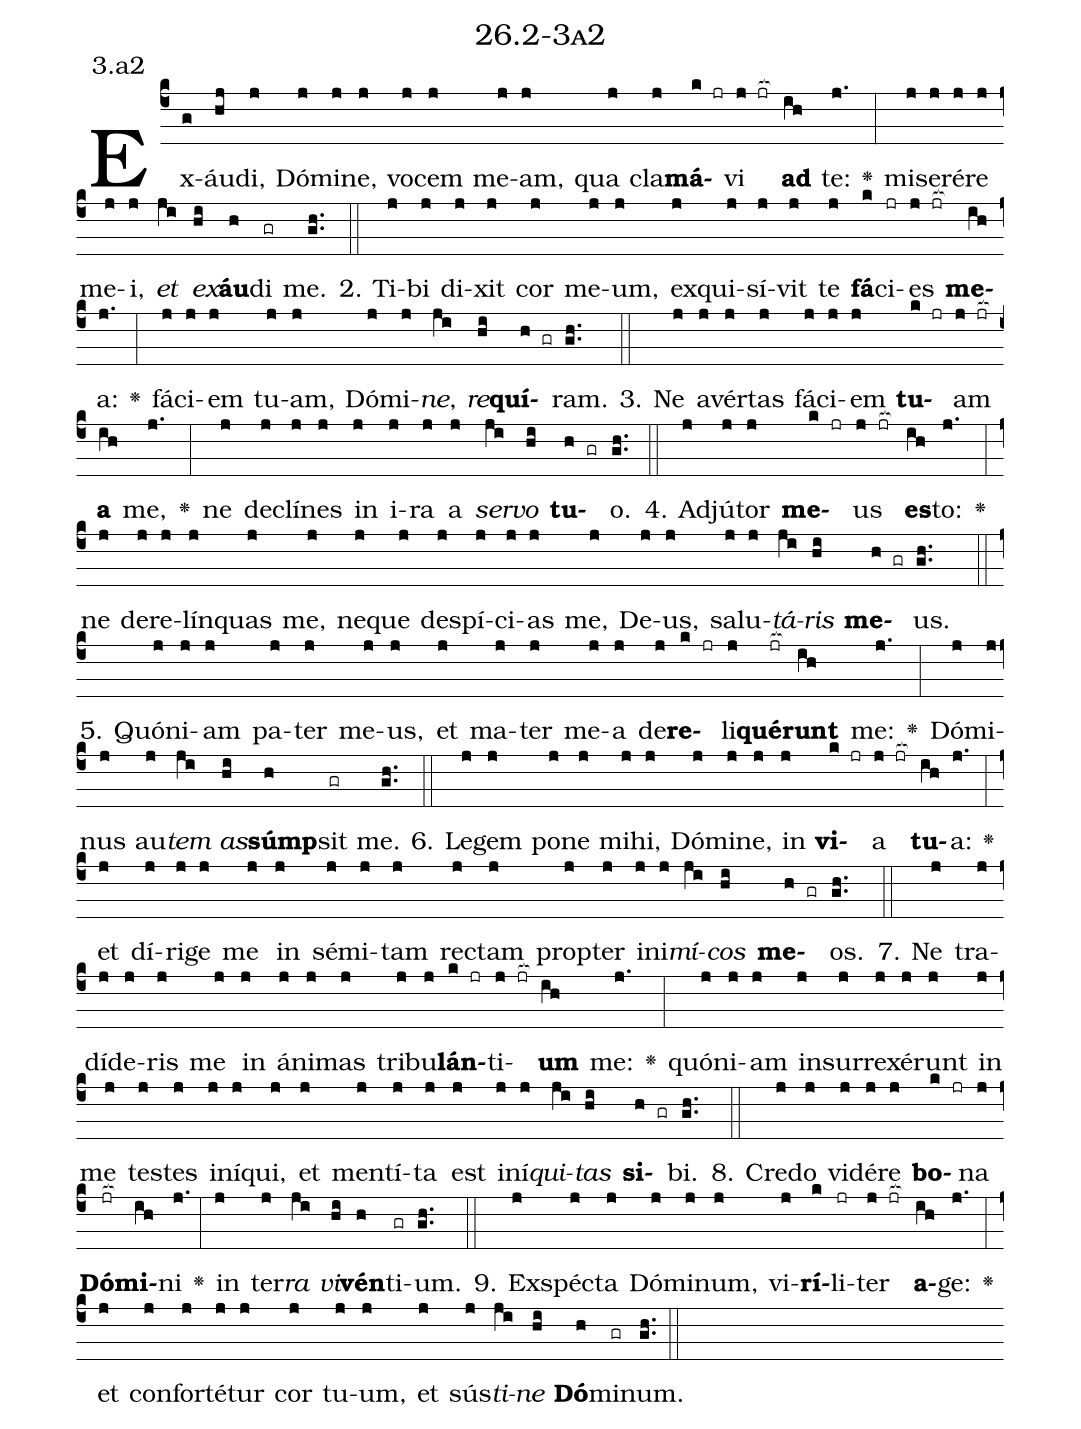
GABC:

name: 26.2-3a2;
annotation: 3.a2;
%%
(c4)Ex(g)áu(hj)di,(j) Dó(j)mi(j)ne,(j) vo(j)cem(j) me(j)am,(j) qua(j) cla(j)<b>má</b>(k jr)vi(j jr[ocb:1{]) <b>ad</b>(ih[ocb:0}]) te:(j.) <v>\greheightstar</v>(:) mi(j)se(j)ré(j)re(j) me(j)i,(j) <i>et</i>(ji) <i>ex</i>(hi)<b>áu</b>(h)di(gr) me.(gh..) (::)
2. Ti(j)bi(j) di(j)xit(j) cor(j) me(j)um,(j) ex(j)qui(j)sí(j)vit(j) te(j) <b>fá</b>(k)ci(jr)es(j jr[ocb:1{]) <b>me</b>(ih[ocb:0}])a:(j.) <v>\greheightstar</v>(:) fá(j)ci(j)em(j) tu(j)am,(j) Dó(j)mi(j)<i>ne</i>,(ji) <i>re</i>(hi)<b>quí</b>(h gr)ram.(gh..) (::)
3. Ne(j) a(j)vér(j)tas(j) fá(j)ci(j)em(j) <b>tu</b>(k jr)am(j jr[ocb:1{]) <b>a</b>(ih[ocb:0}]) me,(j.) <v>\greheightstar</v>(:) ne(j) de(j)clí(j)nes(j) in(j) i(j)ra(j) a(j) <i>ser</i>(ji)<i>vo</i>(hi) <b>tu</b>(h gr)o.(gh..) (::)
4. Ad(j)jú(j)tor(j) <b>me</b>(k jr)us(j jr[ocb:1{]) <b>es</b>(ih[ocb:0}])to:(j.) <v>\greheightstar</v>(:) ne(j) de(j)re(j)lín(j)quas(j) me,(j) ne(j)que(j) de(j)spí(j)ci(j)as(j) me,(j) De(j)us,(j) sa(j)lu(j)<i>tá</i>(ji)<i>ris</i>(hi) <b>me</b>(h gr)us.(gh..) (::)
5. Quón(j)i(j)am(j) pa(j)ter(j) me(j)us,(j) et(j) ma(j)ter(j) me(j)a(j) de(j)<b>re</b>(k jr)li(j)<b>qué</b>(jr[ocb:1{])<b>runt</b>(ih[ocb:0}]) me:(j.) <v>\greheightstar</v>(:) Dó(j)mi(j)nus(j) au(j)<i>tem</i>(ji) <i>as</i>(hi)<b>súmp</b>(h)sit(gr) me.(gh..) (::)
6. Le(j)gem(j) po(j)ne(j) mi(j)hi,(j) Dó(j)mi(j)ne,(j) in(j) <b>vi</b>(k jr)a(j jr[ocb:1{]) <b>tu</b>(ih[ocb:0}])a:(j.) <v>\greheightstar</v>(:) et(j) dí(j)ri(j)ge(j) me(j) in(j) sé(j)mi(j)tam(j) rec(j)tam(j) prop(j)ter(j) in(j)i(j)<i>mí</i>(ji)<i>cos</i>(hi) <b>me</b>(h gr)os.(gh..) (::)
7. Ne(j) tra(j)dí(j)de(j)ris(j) me(j) in(j) á(j)ni(j)mas(j) tri(j)bu(j)<b>lán</b>(k jr)ti(j jr[ocb:1{])<b>um</b>(ih[ocb:0}]) me:(j.) <v>\greheightstar</v>(:) quón(j)i(j)am(j) in(j)sur(j)re(j)xé(j)runt(j) in(j) me(j) tes(j)tes(j) in(j)í(j)qui,(j) et(j) men(j)tí(j)ta(j) est(j) in(j)í(j)<i>qui</i>(ji)<i>tas</i>(hi) <b>si</b>(h gr)bi.(gh..) (::)
8. Cre(j)do(j) vi(j)dé(j)re(j) <b>bo</b>(k jr)na(j) <b>Dó</b>(jr[ocb:1{])<b>mi</b>(ih[ocb:0}])ni(j.) <v>\greheightstar</v>(:) in(j) ter(j)<i>ra</i>(ji) <i>vi</i>(hi)<b>vén</b>(h)ti(gr)um.(gh..) (::)
9. Ex(j)spéc(j)ta(j) Dó(j)mi(j)num,(j) vi(j)<b>rí</b>(k)li(jr)ter(j jr[ocb:1{]) <b>a</b>(ih[ocb:0}])ge:(j.) <v>\greheightstar</v>(:) et(j) con(j)for(j)té(j)tur(j) cor(j) tu(j)um,(j) et(j) sús(j)<i>ti</i>(ji)<i>ne</i>(hi) <b>Dó</b>(h)mi(gr)num.(gh..) (::)
